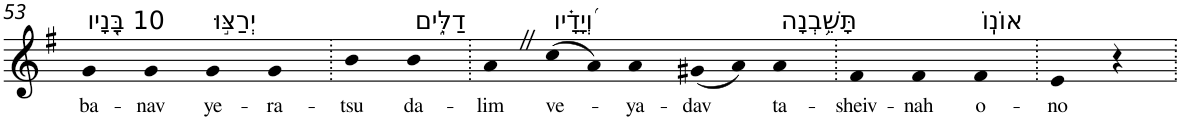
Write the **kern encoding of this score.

**kern	**text
*part1	*part1
*staff1	*staff1
*I"Piano	*
*I'Pno	*
!!LO:PB:g=z
*clefG2	*
*k[f#]	*
*G:	*
=53	=53
!LO:TX:a:t=10 בָּ֭נָיו	!
!	!LO:LY:b
4g	ba-
!	!LO:LY:b
4g	-nav
!LO:TX:a:t=יְרַצּ֣וּ	!
!	!LO:LY:b
4g	ye-
!	!LO:LY:b
4g	-ra-
=54.	=54.
!	!LO:LY:b
4b	-tsu
!LO:TX:a:t=דַלִּ֑ים	!
!	!LO:LY:b
4b	da-
=55.	=55.
!	!LO:LY:b
4aZ	-lim
!LO:TX:a:t=וְ֝יָדָ֗יו	!
!	!LO:LY:b
(8cc	ve-
8a)	.
!	!LO:LY:b
4a	-ya-
!	!LO:LY:b
(8g#X	-dav
8a)	.
!LO:TX:a:t=תָּשֵׁ֥בְנָה	!
!	!LO:LY:b
4a	ta-
=56.	=56.
!	!LO:LY:b
4f#	-sheiv-
!	!LO:LY:b
4f#	-nah
!LO:TX:a:t=אוֹנֽוֹ	!
!	!LO:LY:b
4f#	o-
=57.	=57.
!	!LO:LY:b
4e	-no
4r	.
=.	=.
*-	*-
